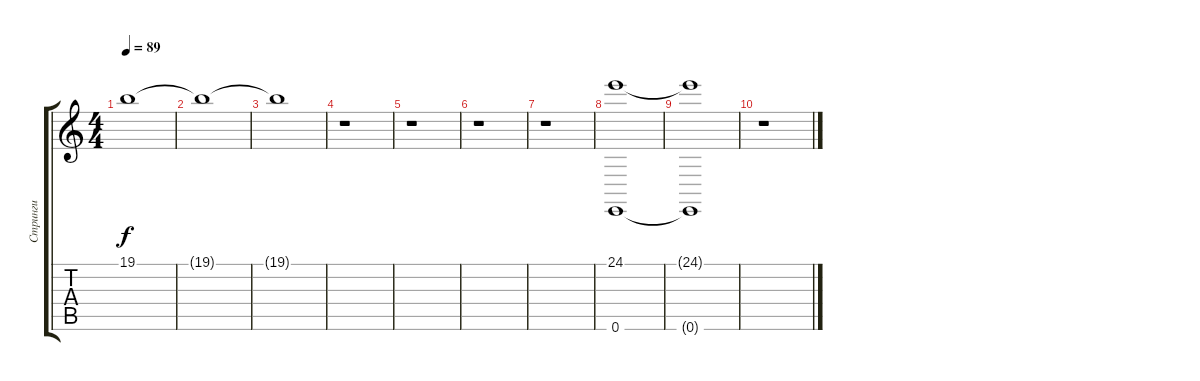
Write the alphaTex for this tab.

\track ("Стринги" "Стринги") {instrument stringensemble2}
\staff {score tabs}
\tuning (E4 B3 G3 D3 A2 E2) {hide}
\ts (4 4)
\tempo 89
\clef g2
\ks c
19.1{t}.1{dy f} |
19.1{t}.1 |
19.1{t}.1 |
r.1 |
r.1 |
r.1 |
r.1 |
(24.1 0.6).1 |
(24.1{t} 0.6{t}).1 |
r.1
